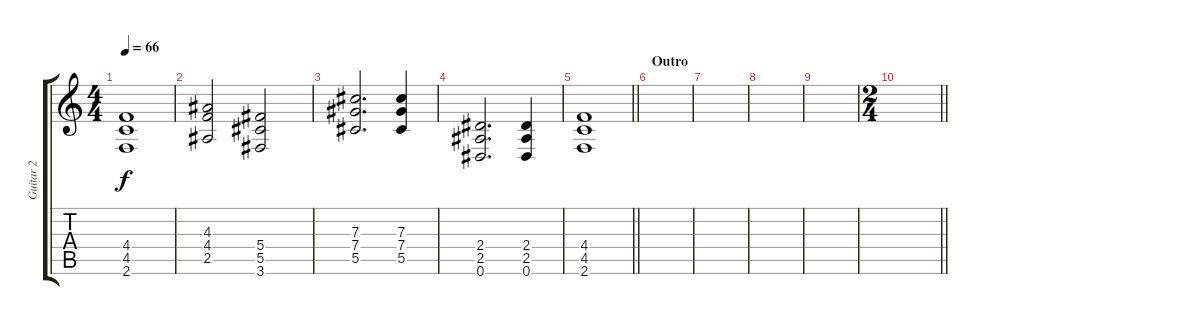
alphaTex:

\track ("Guitar 2" "Guitar 2") {instrument overdrivenguitar}
\staff {score tabs}
\tuning (Eb4 Bb3 Gb3 Db3 Ab2 Eb2) {hide}
\ts (4 4)
\tempo 66
\clef g2
\ks c
(4.4 4.5 2.6).1{dy f} |
(4.3 4.4 2.5).2 (5.4 5.5 3.6).2 |
(7.3 7.4 5.5).2{d} (7.3 7.4 5.5).4 |
(2.4 2.5 0.6).2{d} (2.4 2.5 0.6).4 |
\barLineRight lightlight
(4.4 4.5 2.6).1 |
\section ("" "Outro")
|
|
|
|
\ts (2 4)
\barLineRight lightlight
